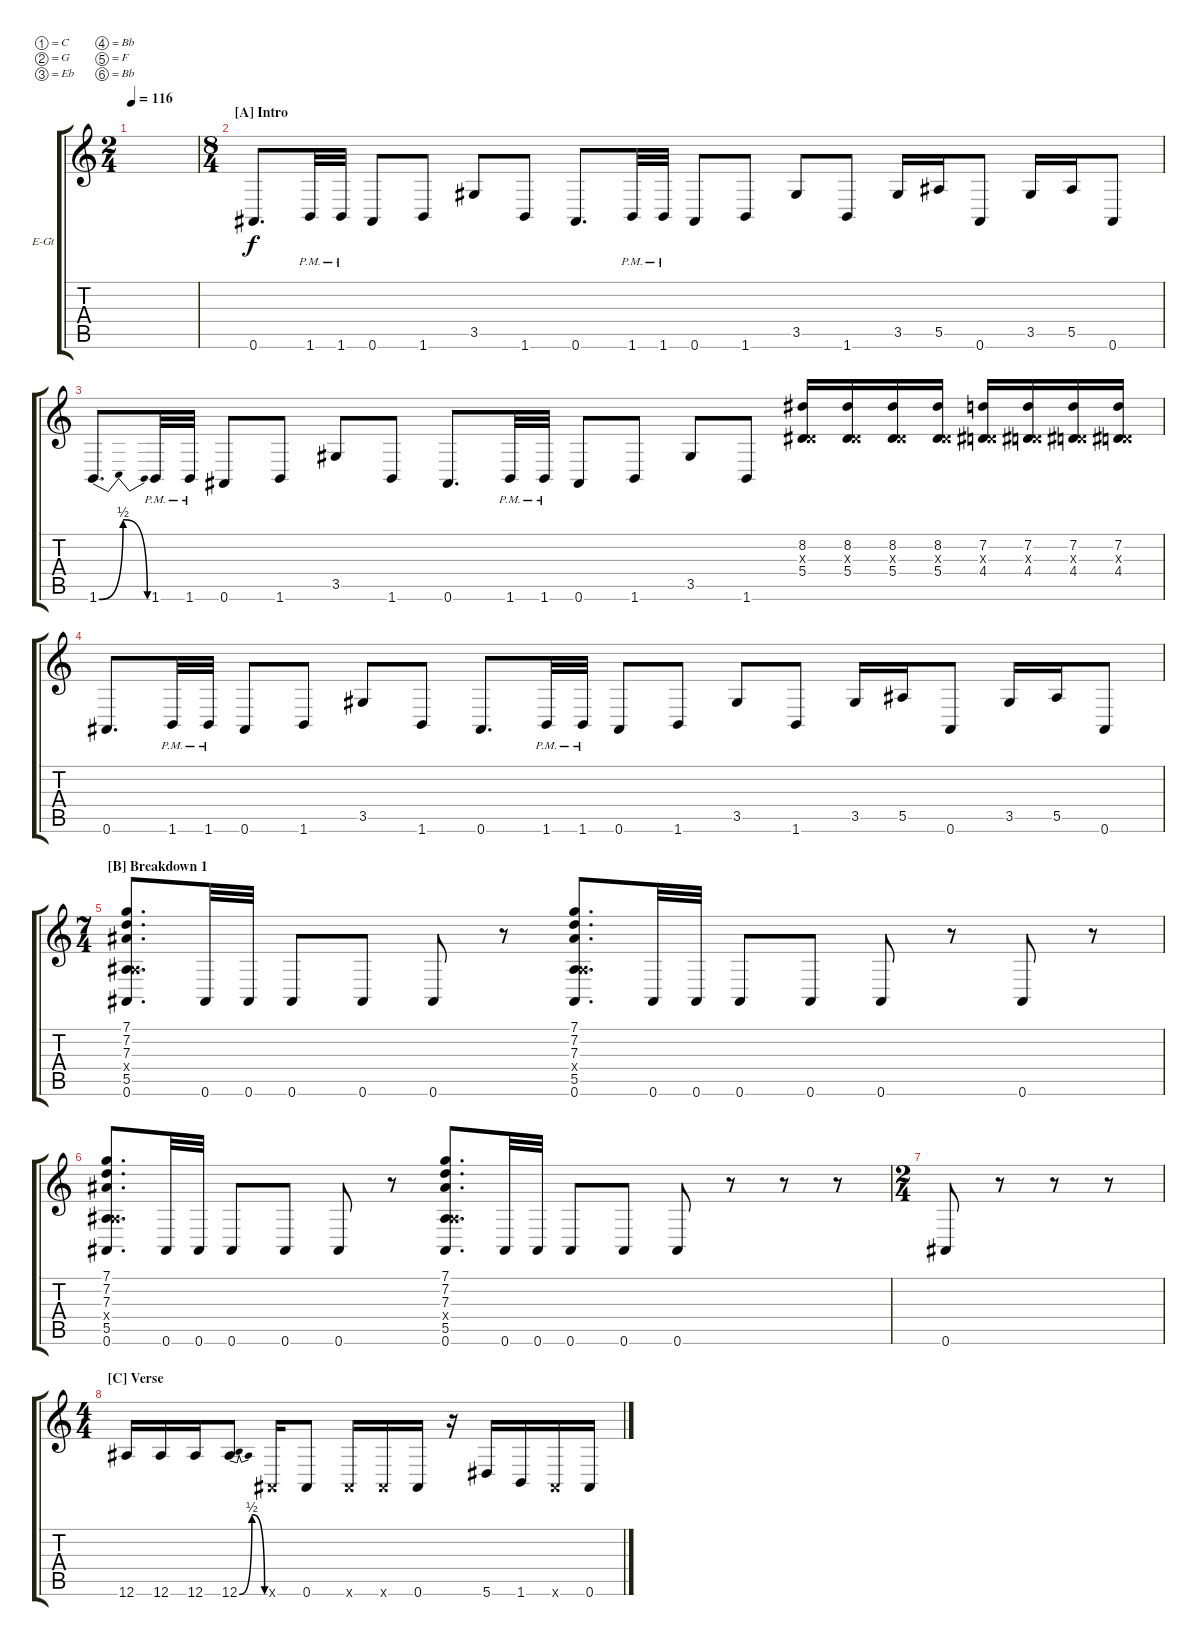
\defaultSystemsLayout 4
\bracketExtendMode groupsimilarinstruments
\firstSystemTrackNameOrientation horizontal
\otherSystemsTrackNameOrientation horizontal
\track ("Guitar 1" "E-Gt") {instrument electricguitarclean}
\staff {score tabs}
\tuning (C4 G3 Eb3 Bb2 F2 Bb1)
\ts (2 4)
\tempo 116
\clef g2
\ks c
|
\ts (8 4)
\section ("A" "Intro")
0.6.8{d} 1.6{pm}.32 1.6{pm}.32 0.6.8 1.6.8 3.5.8 1.6.8 0.6.8{d} 1.6{pm}.32 1.6{pm}.32 0.6.8 1.6.8 3.5.8 1.6.8 3.5.16 5.5.16 0.6.8 3.5.16 5.5.16 0.6.8 |
1.6{be (bendrelease 0 0 9.6 2 10.2 2 30 0)}.8{d} 1.6{pm}.32 1.6{pm}.32 0.6.8 1.6.8 3.5.8 1.6.8 0.6.8{d} 1.6{pm}.32 1.6{pm}.32 0.6.8 1.6.8 3.5.8 1.6.8 (5.4 0.3{x} 8.2).16 (5.4 0.3{x} 8.2).16 (5.4 0.3{x} 8.2).16 (5.4 0.3{x} 8.2).16 (4.4 0.3{x} 7.2).16 (4.4 0.3{x} 7.2).16 (4.4 0.3{x} 7.2).16 (4.4 0.3{x} 7.2).16 |
0.6.8{d} 1.6{pm}.32 1.6{pm}.32 0.6.8 1.6.8 3.5.8 1.6.8 0.6.8{d} 1.6{pm}.32 1.6{pm}.32 0.6.8 1.6.8 3.5.8 1.6.8 3.5.16 5.5.16 0.6.8 3.5.16 5.5.16 0.6.8 |
\ts (7 4)
\section ("B" "Breakdown 1")
(0.6 5.5 0.4{x} 7.3 7.2 7.1).8{d} 0.6.32 0.6.32 0.6.8 0.6.8 0.6.8 r.8 (0.6 5.5 0.4{x} 7.3 7.2 7.1).8{d} 0.6.32 0.6.32 0.6.8 0.6.8 0.6.8 r.8 0.6.8 r.8 |
(0.6 5.5 0.4{x} 7.3 7.2 7.1).8{d} 0.6.32 0.6.32 0.6.8 0.6.8 0.6.8 r.8 (0.6 5.5 0.4{x} 7.3 7.2 7.1).8{d} 0.6.32 0.6.32 0.6.8 0.6.8 0.6.8 r.8 r.8 r.8 |
\ts (2 4)
0.6.8 r.8 r.8 r.8 |
\ts (4 4)
\section ("C" "Verse")
12.6.16 12.6.16 12.6.16 12.6{be (bendrelease 0 0 7.8 2 8.4 2 30 0)}.8 0.6{x}.16 0.6.8 0.6{x}.16 0.6{x}.16 0.6.16 r.16 5.6.16 1.6.16 0.6{x}.16 0.6.16
